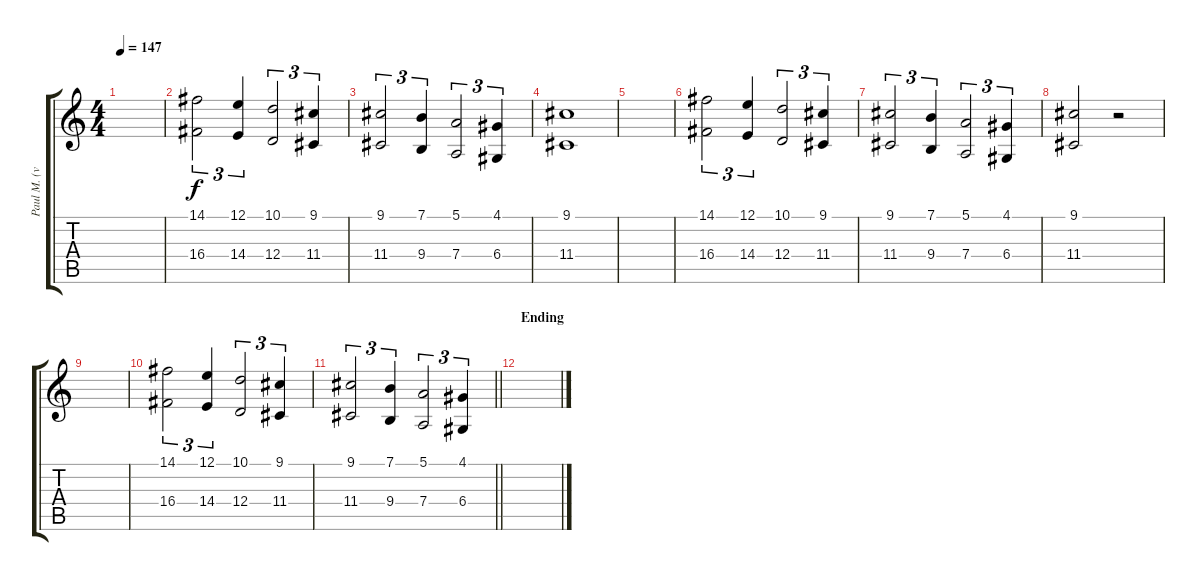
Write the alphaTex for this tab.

\track ("Paul M. (vocals)" "Paul M. (v") {instrument lead2sawtooth}
\staff {score tabs}
\tuning (E4 B3 G3 D3 A2 E2) {hide}
\ts (4 4)
\tempo 147
\clef g2
\ks c
|
(14.1 16.4).2{tu (3 2)} (12.1 14.4).4{tu (3 2)} (10.1 12.4).2{tu (3 2)} (9.1 11.4).4{tu (3 2)} |
(9.1 11.4).2{tu (3 2)} (7.1 9.4).4{tu (3 2)} (5.1 7.4).2{tu (3 2)} (4.1 6.4).4{tu (3 2)} |
(9.1 11.4).1 |
|
(14.1 16.4).2{tu (3 2)} (12.1 14.4).4{tu (3 2)} (10.1 12.4).2{tu (3 2)} (9.1 11.4).4{tu (3 2)} |
(9.1 11.4).2{tu (3 2)} (7.1 9.4).4{tu (3 2)} (5.1 7.4).2{tu (3 2)} (4.1 6.4).4{tu (3 2)} |
(9.1 11.4).2 r.2 |
|
(14.1 16.4).2{tu (3 2)} (12.1 14.4).4{tu (3 2)} (10.1 12.4).2{tu (3 2)} (9.1 11.4).4{tu (3 2)} |
\barLineRight lightlight
(9.1 11.4).2{tu (3 2)} (7.1 9.4).4{tu (3 2)} (5.1 7.4).2{tu (3 2)} (4.1 6.4).4{tu (3 2)} |
\section ("" "Ending")
